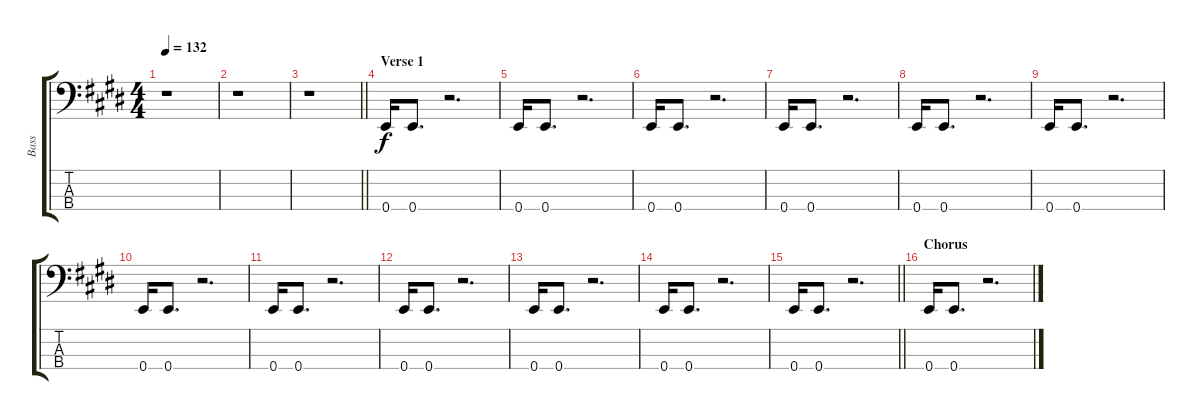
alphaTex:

\track ("Bass" "Bass") {instrument electricbasspick}
\staff {score tabs}
\tuning (G2 D2 A1 E1) {hide}
\ts (4 4)
\tempo 132
\clef f4
\ks e
r.1{dy f} |
r.1 |
\barLineRight lightlight
r.1 |
\section ("" "Verse 1")
0.4.16 0.4.8{d} r.2{d} |
0.4.16 0.4.8{d} r.2{d} |
0.4.16 0.4.8{d} r.2{d} |
0.4.16 0.4.8{d} r.2{d} |
0.4.16 0.4.8{d} r.2{d} |
0.4.16 0.4.8{d} r.2{d} |
0.4.16 0.4.8{d} r.2{d} |
0.4.16 0.4.8{d} r.2{d} |
0.4.16 0.4.8{d} r.2{d} |
0.4.16 0.4.8{d} r.2{d} |
0.4.16 0.4.8{d} r.2{d} |
\barLineRight lightlight
0.4.16 0.4.8{d} r.2{d} |
\section ("" "Chorus")
0.4.16 0.4.8{d} r.2{d}
